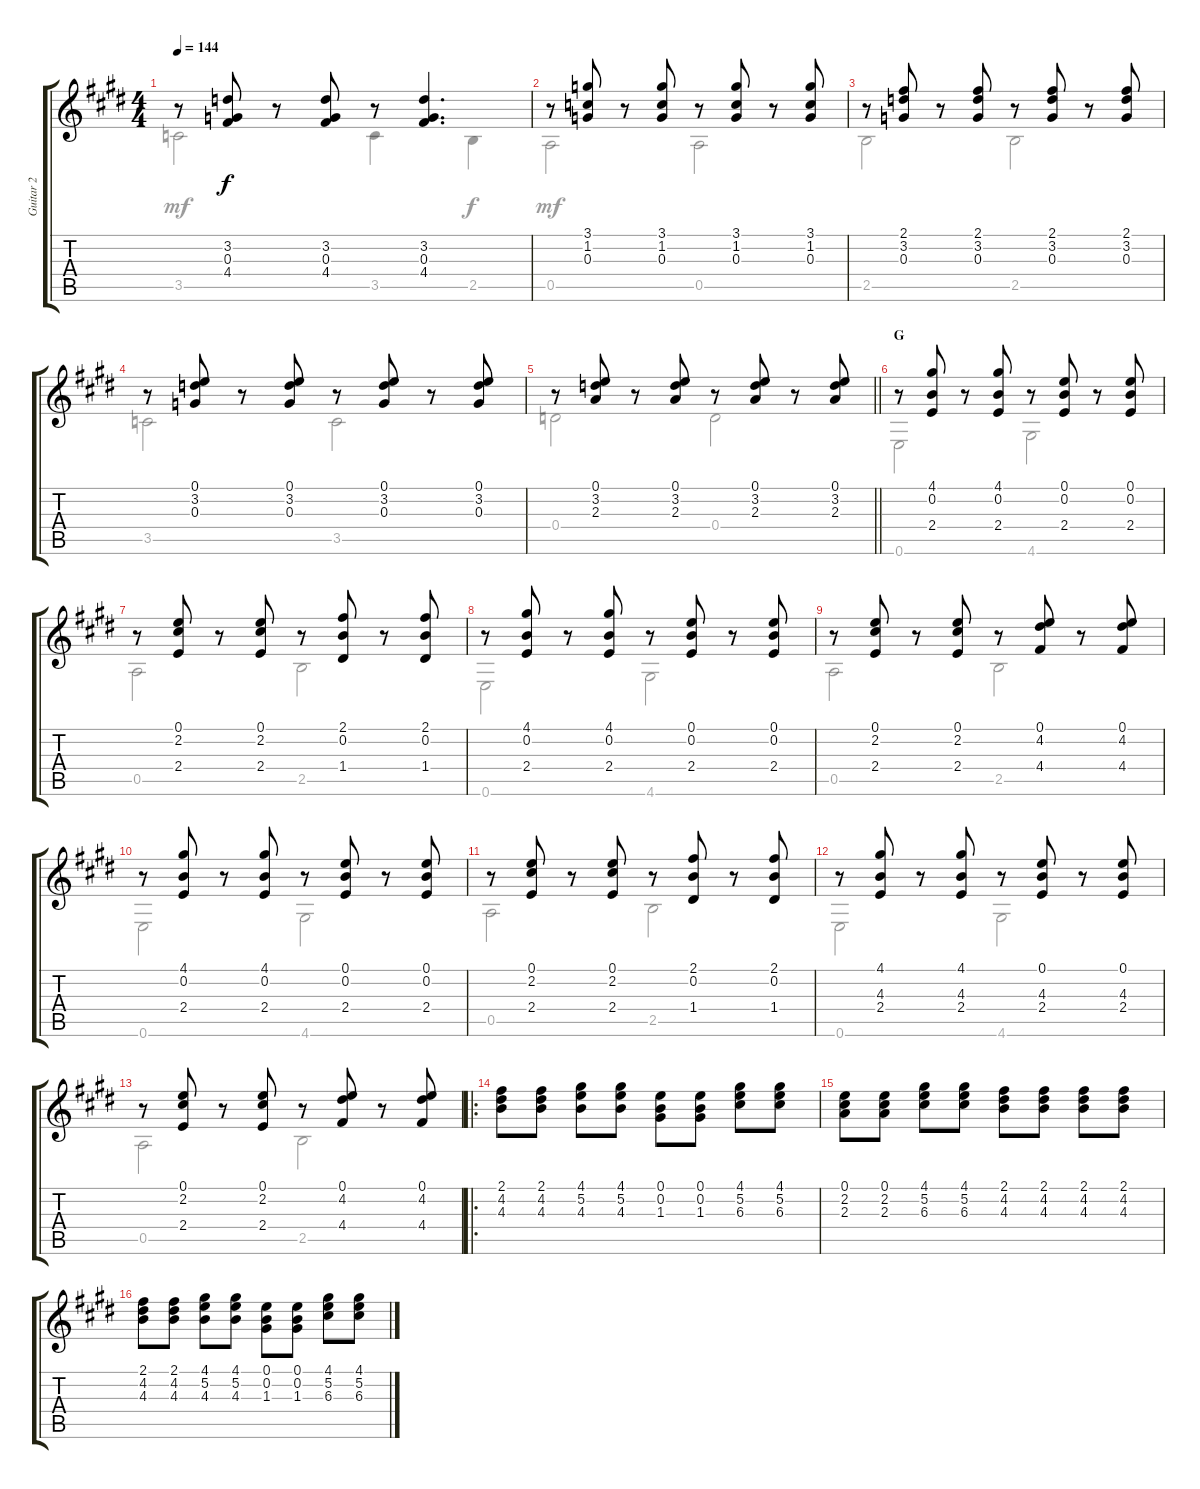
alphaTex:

\track ("Guitar 2" "Guitar 2") {instrument acousticguitarnylon}
\staff {score tabs}
\tuning (E4 B3 G3 D3 A2 E2) {hide}
\voice
\ts (4 4)
\tempo 144
\clef g2
\ks e
r.8{dy f} (3.2 0.3 4.4).8 r.8 (3.2 0.3 4.4).8 r.8 (3.2 0.3 4.4).4{d} |
r.8 (3.1 1.2 0.3).8 r.8 (3.1 1.2 0.3).8 r.8 (3.1 1.2 0.3).8 r.8 (3.1 1.2 0.3).8 |
r.8 (2.1 3.2 0.3).8 r.8 (2.1 3.2 0.3).8 r.8 (2.1 3.2 0.3).8 r.8 (2.1 3.2 0.3).8 |
r.8 (0.1 3.2 0.3).8 r.8 (0.1 3.2 0.3).8 r.8 (0.1 3.2 0.3).8 r.8 (0.1 3.2 0.3).8 |
\barLineRight lightlight
r.8 (0.1 3.2 2.3).8 r.8 (0.1 3.2 2.3).8 r.8 (0.1 3.2 2.3).8 r.8 (0.1 3.2 2.3).8 |
\section ("" "G")
r.8 (4.1 0.2 2.4).8 r.8 (4.1 0.2 2.4).8 r.8 (0.1 0.2 2.4).8 r.8 (0.1 0.2 2.4).8 |
r.8 (0.1 2.2 2.4).8 r.8 (0.1 2.2 2.4).8 r.8 (2.1 0.2 1.4).8 r.8 (2.1 0.2 1.4).8 |
r.8 (4.1 0.2 2.4).8 r.8 (4.1 0.2 2.4).8 r.8 (0.1 0.2 2.4).8 r.8 (0.1 0.2 2.4).8 |
r.8 (0.1 2.2 2.4).8 r.8 (0.1 2.2 2.4).8 r.8 (0.1 4.2 4.4).8 r.8 (0.1 4.2 4.4).8 |
r.8 (4.1 0.2 2.4).8 r.8 (4.1 0.2 2.4).8 r.8 (0.1 0.2 2.4).8 r.8 (0.1 0.2 2.4).8 |
r.8 (0.1 2.2 2.4).8 r.8 (0.1 2.2 2.4).8 r.8 (2.1 0.2 1.4).8 r.8 (2.1 0.2 1.4).8 |
r.8 (4.1 4.3 2.4).8 r.8 (4.1 4.3 2.4).8 r.8 (0.1 4.3 2.4).8 r.8 (0.1 4.3 2.4).8 |
r.8 (0.1 2.2 2.4).8 r.8 (0.1 2.2 2.4).8 r.8 (0.1 4.2 4.4).8 r.8 (0.1 4.2 4.4).8 |
\ro
(2.1 4.2 4.3).8 (2.1 4.2 4.3).8 (4.1 5.2 4.3).8 (4.1 5.2 4.3).8 (0.1 0.2 1.3).8 (0.1 0.2 1.3).8 (4.1 5.2 6.3).8 (4.1 5.2 6.3).8 |
(0.1 2.2 2.3).8 (0.1 2.2 2.3).8 (4.1 5.2 6.3).8 (4.1 5.2 6.3).8 (2.1 4.2 4.3).8 (2.1 4.2 4.3).8 (2.1 4.2 4.3).8 (2.1 4.2 4.3).8 |
(2.1 4.2 4.3).8 (2.1 4.2 4.3).8 (4.1 5.2 4.3).8 (4.1 5.2 4.3).8 (0.1 0.2 1.3).8 (0.1 0.2 1.3).8 (4.1 5.2 6.3).8 (4.1 5.2 6.3).8
\voice
\clef g2
\ottava regular
\simile none
\ks e
3.5.2{dy mf} 3.5.4 2.5.4{dy f} |
0.5.2{dy mf} 0.5.2 |
2.5.2 2.5.2 |
3.5.2 3.5.2 |
\barLineRight lightlight
0.4.2 0.4.2 |
0.6.2 4.6.2 |
0.5.2 2.5.2 |
0.6.2 4.6.2 |
0.5.2 2.5.2 |
0.6.2 4.6.2 |
0.5.2 2.5.2 |
0.6.2 4.6.2 |
0.5.2 2.5.2 |
|
|
